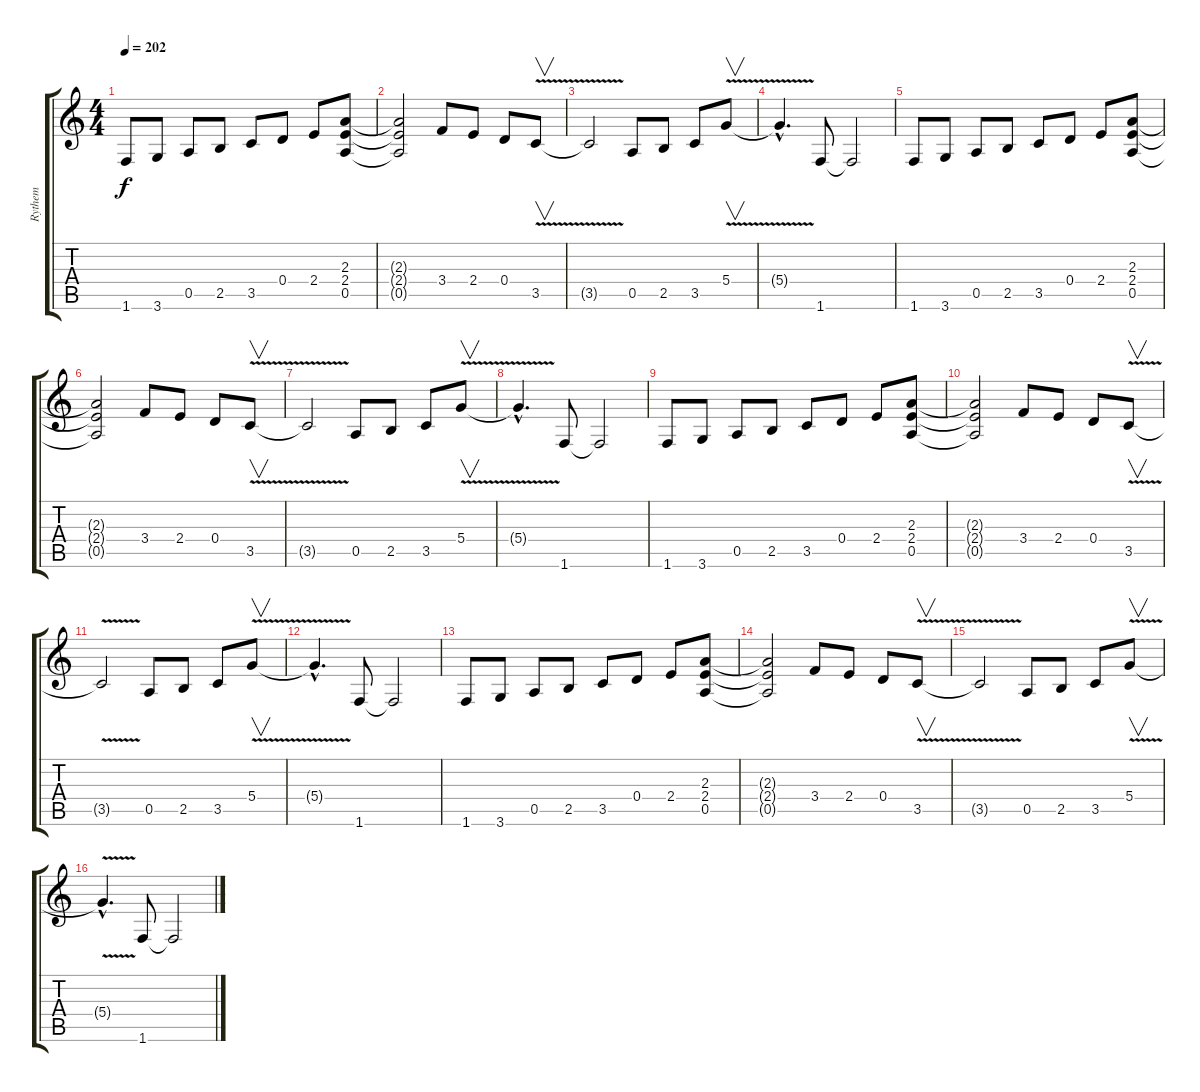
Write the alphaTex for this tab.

\track ("Rythem" "Rythem") {instrument distortionguitar}
\staff {score tabs}
\tuning (E4 B3 G3 D3 A2 E2) {hide}
\ts (4 4)
\tempo 202
\clef g2
\ks c
1.6.8{dy f} 3.6.8 0.5.8 2.5.8 3.5.8 0.4.8 2.4.8 (2.3 2.4 0.5).8 |
(2.3{t} 2.4{t} 0.5{t}).2 3.4.8 2.4.8 0.4.8 3.5{v}.8{v} |
3.5{t}.2 0.5.8 2.5.8 3.5.8 5.4{v}.8{v} |
5.4{hac t}.4{d} 1.6.8 1.6{t}.2 |
1.6.8 3.6.8 0.5.8 2.5.8 3.5.8 0.4.8 2.4.8 (2.3 2.4 0.5).8 |
(2.3{t} 2.4{t} 0.5{t}).2 3.4.8 2.4.8 0.4.8 3.5{v}.8{v} |
3.5{t}.2 0.5.8 2.5.8 3.5.8 5.4{v}.8{v} |
5.4{hac t}.4{d} 1.6.8 1.6{t}.2 |
1.6.8 3.6.8 0.5.8 2.5.8 3.5.8 0.4.8 2.4.8 (2.3 2.4 0.5).8 |
(2.3{t} 2.4{t} 0.5{t}).2 3.4.8 2.4.8 0.4.8 3.5{v}.8{v} |
3.5{t}.2 0.5.8 2.5.8 3.5.8 5.4{v}.8{v} |
5.4{hac t}.4{d} 1.6.8 1.6{t}.2 |
1.6.8 3.6.8 0.5.8 2.5.8 3.5.8 0.4.8 2.4.8 (2.3 2.4 0.5).8 |
(2.3{t} 2.4{t} 0.5{t}).2 3.4.8 2.4.8 0.4.8 3.5{v}.8{v} |
3.5{t}.2 0.5.8 2.5.8 3.5.8 5.4{v}.8{v} |
5.4{hac t}.4{d} 1.6.8 1.6{t}.2
